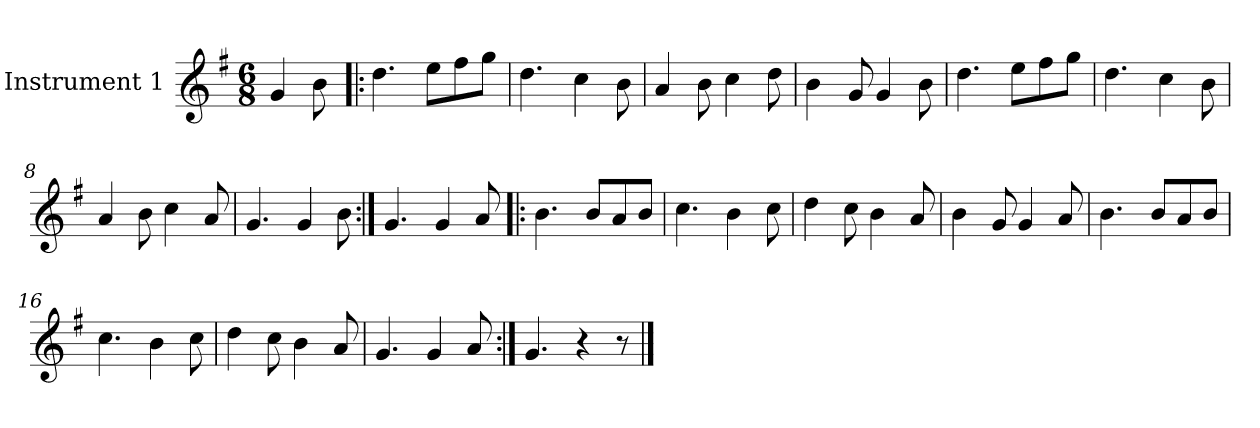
**kern
*part1
*staff1
*I"Instrument 1
*clefG2
*k[f#]
*G:
*M6/8
*MM160
=1
4g/
8b\
=2!|:
4.dd\
8ee\L
8ff#\
8gg\J
=3
4.dd\
4cc\
8b\
=4
4a/
8b\
4cc\
8dd\
=5
4b\
8g/
4g/
8b\
!!LO:LB:g=z
=6
4.dd\
8ee\L
8ff#\
8gg\J
=7
4.dd\
4cc\
8b\
=8
4a/
8b\
4cc\
8a/
=9
4.g/
4g/
8b\
=10:|!
4.g/
4g/
8a/
!!LO:LB:g=z
=11!|:
4.b\
8b/L
8a/
8b/J
=12
4.cc\
4b\
8cc\
=13
4dd\
8cc\
4b\
8a/
=14
4b\
8g/
4g/
8a/
=15
4.b\
8b/L
8a/
8b/J
!!LO:LB:g=z
=16
4.cc\
4b\
8cc\
=17
4dd\
8cc\
4b\
8a/
=18
4.g/
4g/
8a/
=19:|!
4.g/
4r
8r
==
*-
